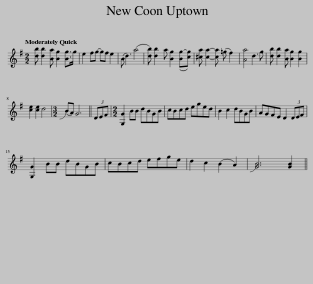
X:1
L:1/8
Q:1/4=120
M:2/2
I:linebreak $
K:G
V:1 treble
V:1
 [db] [db]2 [Ba] [Bg]2 [Bg]>g | e2 fg- gf e2 | (B d3) (a4 | [db]) [db]2 a [Bg]2 ([Bg-][cg]) | [^ca] [ca]2- [ca] (=g f2) | %5
 [Aa]4 d3 g | [db] [db]2 [Ba] [Bg]2 [Bg]2 |$ [ce]2 [ce]2 d4 |[M:3/2] (!slide!BA) G6 || (3DEF | %10
[M:2/2] [G,G]2 BB dBGB | cBcd eged | B2 c2 dBGB | AGFE D2 (3DEF |$ [G,G]2 BB dBGB | %15
 cBcd efge | d2 c2 (B2 A2) | !slide![GB]6 [GB]2 || %18
